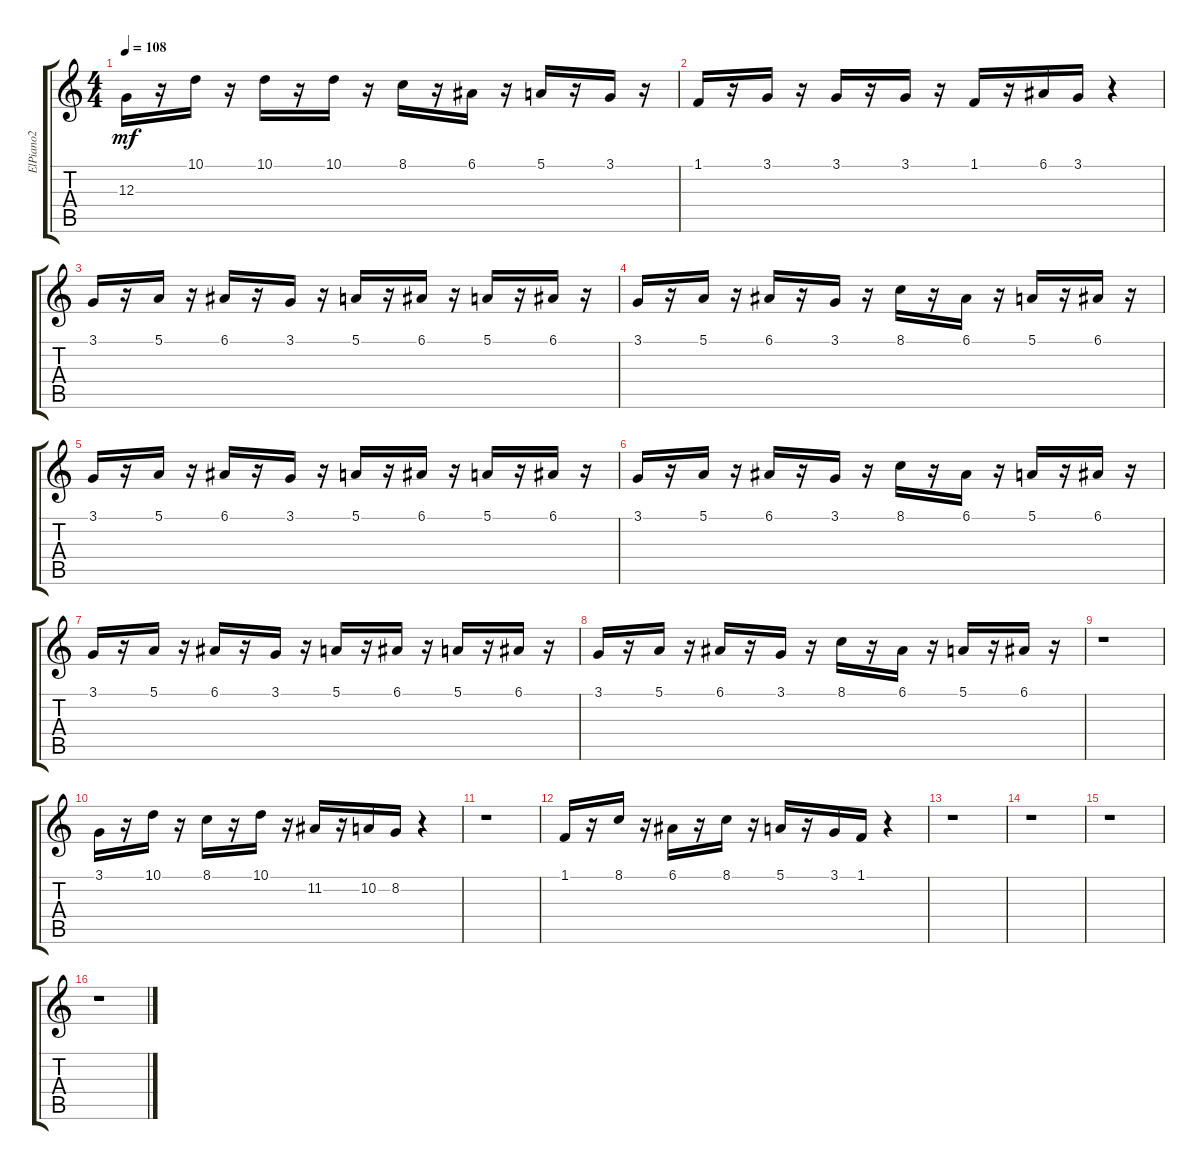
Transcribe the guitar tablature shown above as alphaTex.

\track ("ElPiano2" "ElPiano2") {instrument electricgrandpiano}
\staff {score tabs}
\tuning (E4 B3 G3 D3 A2 E2) {hide}
\ts (4 4)
\tempo 108
\clef g2
\ks c
12.3.16{dy mf} r.16 10.1.16 r.16 10.1.16 r.16 10.1.16 r.16 8.1.16 r.16 6.1.16 r.16 5.1.16 r.16 3.1.16 r.16 |
1.1.16 r.16 3.1.16 r.16 3.1.16 r.16 3.1.16 r.16 1.1.16 r.16 6.1.16 3.1.16 r.4 |
3.1.16 r.16 5.1.16 r.16 6.1.16 r.16 3.1.16 r.16 5.1.16 r.16 6.1.16 r.16 5.1.16 r.16 6.1.16 r.16 |
3.1.16 r.16 5.1.16 r.16 6.1.16 r.16 3.1.16 r.16 8.1.16 r.16 6.1.16 r.16 5.1.16 r.16 6.1.16 r.16 |
3.1.16 r.16 5.1.16 r.16 6.1.16 r.16 3.1.16 r.16 5.1.16 r.16 6.1.16 r.16 5.1.16 r.16 6.1.16 r.16 |
3.1.16 r.16 5.1.16 r.16 6.1.16 r.16 3.1.16 r.16 8.1.16 r.16 6.1.16 r.16 5.1.16 r.16 6.1.16 r.16 |
3.1.16 r.16 5.1.16 r.16 6.1.16 r.16 3.1.16 r.16 5.1.16 r.16 6.1.16 r.16 5.1.16 r.16 6.1.16 r.16 |
3.1.16 r.16 5.1.16 r.16 6.1.16 r.16 3.1.16 r.16 8.1.16 r.16 6.1.16 r.16 5.1.16 r.16 6.1.16 r.16 |
r.1 |
3.1.16 r.16 10.1.16 r.16 8.1.16 r.16 10.1.16 r.16 11.2.16 r.16 10.2.16 8.2.16 r.4 |
r.1 |
1.1.16 r.16 8.1.16 r.16 6.1.16 r.16 8.1.16 r.16 5.1.16 r.16 3.1.16 1.1.16 r.4 |
r.1 |
r.1 |
r.1 |
r.1
